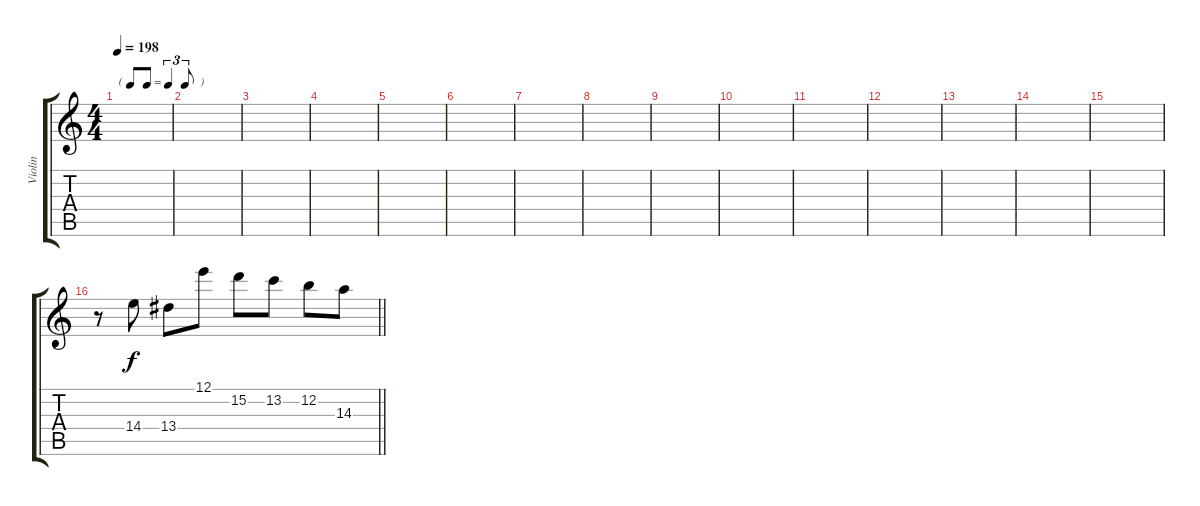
\track ("Violin" "Violin") {instrument electricguitarjazz}
\staff {score tabs}
\tuning (E4 B3 G3 D3 A2 E2) {hide}
\ts (4 4)
\tf triplet8th
\tempo 198
\clef g2
\ks c
|
|
|
|
|
|
|
|
|
|
|
|
|
|
|
\barLineRight lightlight
r.8{volume 16} 14.4.8 13.4.8 12.1.8 15.2.8 13.2.8 12.2.8 14.3.8
